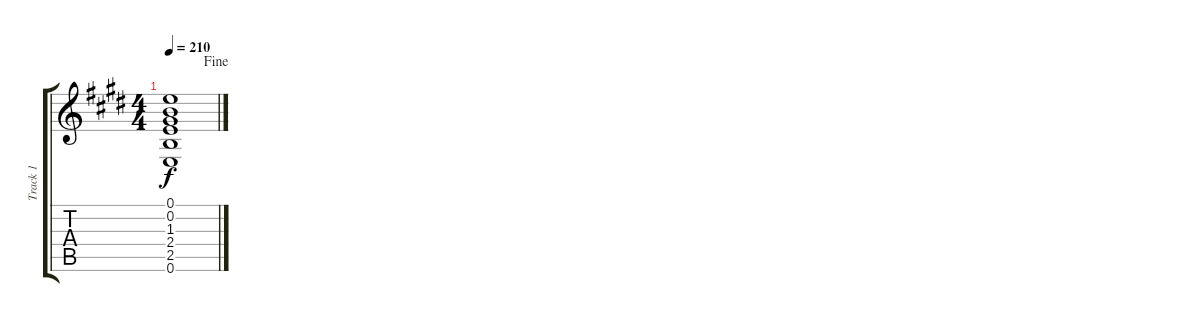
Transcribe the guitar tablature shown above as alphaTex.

\track ("Track 1" "Track 1") {instrument acousticguitarnylon}
\staff {score tabs}
\tuning (E4 B3 G3 D3 A2 E2) {hide}
\ts (4 4)
\jump fine
\tempo 210
\clef g2
\ks e
(0.1{t} 0.2{t} 1.3{t} 2.4{t} 2.5{t} 0.6{t}).1{dy f}
